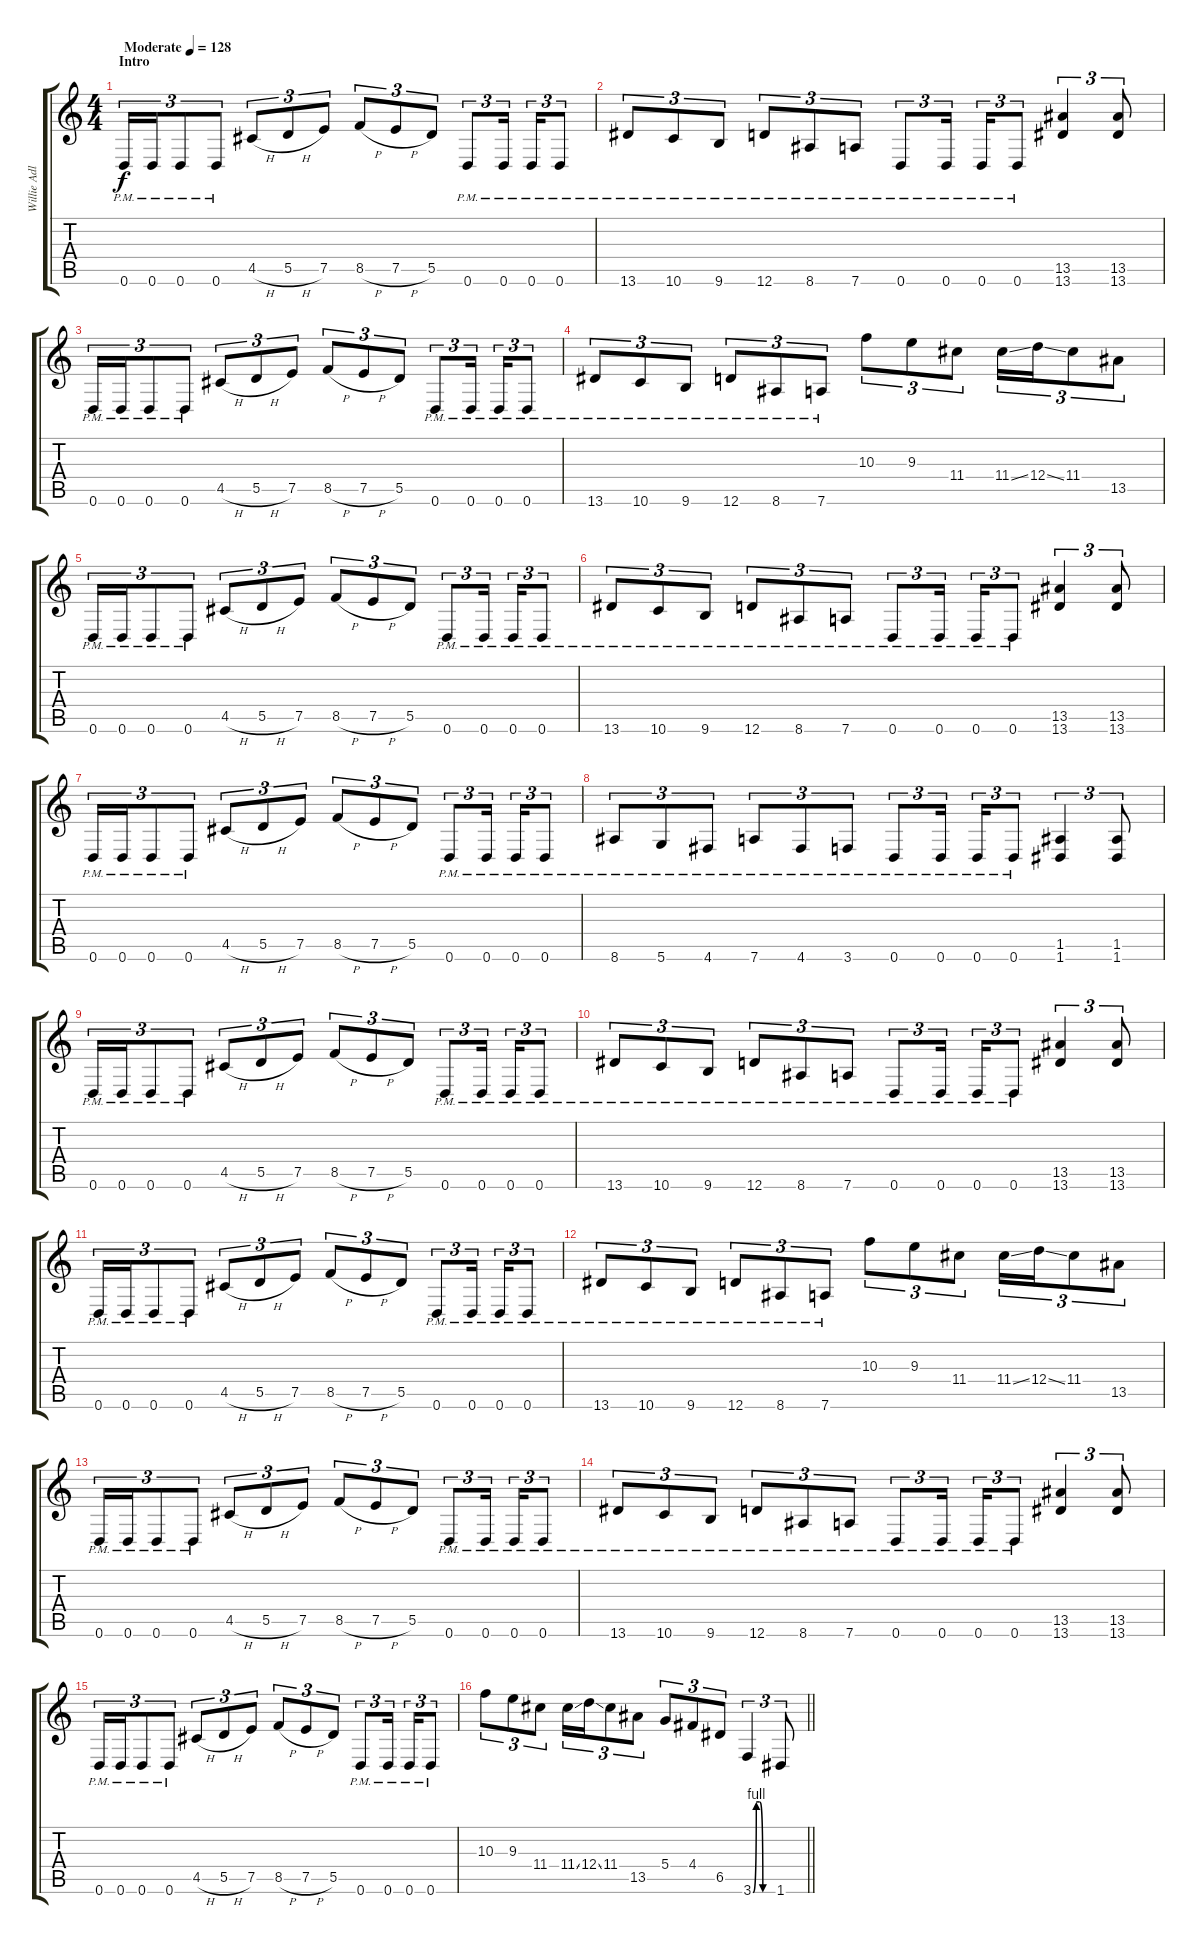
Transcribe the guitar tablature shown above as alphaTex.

\track ("Willie Adler - Rhythm" "Willie Adl") {instrument distortionguitar}
\staff {score tabs}
\tuning (E4 B3 G3 D3 A2 D2) {hide}
\ts (4 4)
\section ("" "Intro")
\tempo (128 "Moderate")
\clef g2
\ks c
0.6{pm}.16{tu (3 2) dy f instrument distortionguitar} 0.6{pm}.16{tu (3 2)} 0.6{pm}.8{tu (3 2)} 0.6{pm}.8{tu (3 2)} 4.5{h}.8{tu (3 2)} 5.5{h}.8{tu (3 2)} 7.5.8{tu (3 2)} 8.5{h}.8{tu (3 2)} 7.5{h}.8{tu (3 2)} 5.5.8{tu (3 2)} 0.6{pm}.8{tu (3 2)} 0.6{pm}.16{tu (3 2) beam splitsecondary} 0.6{pm}.16{tu (3 2)} 0.6{pm}.8{tu (3 2)} |
13.6{pm}.8{tu (3 2)} 10.6{pm}.8{tu (3 2)} 9.6{pm}.8{tu (3 2)} 12.6{pm}.8{tu (3 2)} 8.6{pm}.8{tu (3 2)} 7.6{pm}.8{tu (3 2)} 0.6{pm}.8{tu (3 2)} 0.6{pm}.16{tu (3 2) beam splitsecondary} 0.6{pm}.16{tu (3 2)} 0.6{pm}.8{tu (3 2)} (13.5 13.6).4{tu (3 2)} (13.5 13.6).8{tu (3 2)} |
0.6{pm}.16{tu (3 2)} 0.6{pm}.16{tu (3 2)} 0.6{pm}.8{tu (3 2)} 0.6{pm}.8{tu (3 2)} 4.5{h}.8{tu (3 2)} 5.5{h}.8{tu (3 2)} 7.5.8{tu (3 2)} 8.5{h}.8{tu (3 2)} 7.5{h}.8{tu (3 2)} 5.5.8{tu (3 2)} 0.6{pm}.8{tu (3 2)} 0.6{pm}.16{tu (3 2) beam splitsecondary} 0.6{pm}.16{tu (3 2)} 0.6{pm}.8{tu (3 2)} |
13.6{pm}.8{tu (3 2)} 10.6{pm}.8{tu (3 2)} 9.6{pm}.8{tu (3 2)} 12.6{pm}.8{tu (3 2)} 8.6{pm}.8{tu (3 2)} 7.6{pm}.8{tu (3 2)} 10.3.8{tu (3 2)} 9.3.8{tu (3 2)} 11.4.8{tu (3 2)} 11.4{ss}.16{tu (3 2)} 12.4{ss}.16{tu (3 2)} 11.4.8{tu (3 2)} 13.5.8{tu (3 2)} |
0.6{pm}.16{tu (3 2)} 0.6{pm}.16{tu (3 2)} 0.6{pm}.8{tu (3 2)} 0.6{pm}.8{tu (3 2)} 4.5{h}.8{tu (3 2)} 5.5{h}.8{tu (3 2)} 7.5.8{tu (3 2)} 8.5{h}.8{tu (3 2)} 7.5{h}.8{tu (3 2)} 5.5.8{tu (3 2)} 0.6{pm}.8{tu (3 2)} 0.6{pm}.16{tu (3 2) beam splitsecondary} 0.6{pm}.16{tu (3 2)} 0.6{pm}.8{tu (3 2)} |
13.6{pm}.8{tu (3 2)} 10.6{pm}.8{tu (3 2)} 9.6{pm}.8{tu (3 2)} 12.6{pm}.8{tu (3 2)} 8.6{pm}.8{tu (3 2)} 7.6{pm}.8{tu (3 2)} 0.6{pm}.8{tu (3 2)} 0.6{pm}.16{tu (3 2) beam splitsecondary} 0.6{pm}.16{tu (3 2)} 0.6{pm}.8{tu (3 2)} (13.5 13.6).4{tu (3 2)} (13.5 13.6).8{tu (3 2)} |
0.6{pm}.16{tu (3 2)} 0.6{pm}.16{tu (3 2)} 0.6{pm}.8{tu (3 2)} 0.6{pm}.8{tu (3 2)} 4.5{h}.8{tu (3 2)} 5.5{h}.8{tu (3 2)} 7.5.8{tu (3 2)} 8.5{h}.8{tu (3 2)} 7.5{h}.8{tu (3 2)} 5.5.8{tu (3 2)} 0.6{pm}.8{tu (3 2)} 0.6{pm}.16{tu (3 2) beam splitsecondary} 0.6{pm}.16{tu (3 2)} 0.6{pm}.8{tu (3 2)} |
8.6{pm}.8{tu (3 2)} 5.6{pm}.8{tu (3 2)} 4.6{pm}.8{tu (3 2)} 7.6{pm}.8{tu (3 2)} 4.6{pm}.8{tu (3 2)} 3.6{pm}.8{tu (3 2)} 0.6{pm}.8{tu (3 2)} 0.6{pm}.16{tu (3 2) beam splitsecondary} 0.6{pm}.16{tu (3 2)} 0.6{pm}.8{tu (3 2)} (1.5 1.6).4{tu (3 2)} (1.5 1.6).8{tu (3 2)} |
0.6{pm}.16{tu (3 2)} 0.6{pm}.16{tu (3 2)} 0.6{pm}.8{tu (3 2)} 0.6{pm}.8{tu (3 2)} 4.5{h}.8{tu (3 2)} 5.5{h}.8{tu (3 2)} 7.5.8{tu (3 2)} 8.5{h}.8{tu (3 2)} 7.5{h}.8{tu (3 2)} 5.5.8{tu (3 2)} 0.6{pm}.8{tu (3 2)} 0.6{pm}.16{tu (3 2) beam splitsecondary} 0.6{pm}.16{tu (3 2)} 0.6{pm}.8{tu (3 2)} |
13.6{pm}.8{tu (3 2)} 10.6{pm}.8{tu (3 2)} 9.6{pm}.8{tu (3 2)} 12.6{pm}.8{tu (3 2)} 8.6{pm}.8{tu (3 2)} 7.6{pm}.8{tu (3 2)} 0.6{pm}.8{tu (3 2)} 0.6{pm}.16{tu (3 2) beam splitsecondary} 0.6{pm}.16{tu (3 2)} 0.6{pm}.8{tu (3 2)} (13.5 13.6).4{tu (3 2)} (13.5 13.6).8{tu (3 2)} |
0.6{pm}.16{tu (3 2)} 0.6{pm}.16{tu (3 2)} 0.6{pm}.8{tu (3 2)} 0.6{pm}.8{tu (3 2)} 4.5{h}.8{tu (3 2)} 5.5{h}.8{tu (3 2)} 7.5.8{tu (3 2)} 8.5{h}.8{tu (3 2)} 7.5{h}.8{tu (3 2)} 5.5.8{tu (3 2)} 0.6{pm}.8{tu (3 2)} 0.6{pm}.16{tu (3 2) beam splitsecondary} 0.6{pm}.16{tu (3 2)} 0.6{pm}.8{tu (3 2)} |
13.6{pm}.8{tu (3 2)} 10.6{pm}.8{tu (3 2)} 9.6{pm}.8{tu (3 2)} 12.6{pm}.8{tu (3 2)} 8.6{pm}.8{tu (3 2)} 7.6{pm}.8{tu (3 2)} 10.3.8{tu (3 2)} 9.3.8{tu (3 2)} 11.4.8{tu (3 2)} 11.4{ss}.16{tu (3 2)} 12.4{ss}.16{tu (3 2)} 11.4.8{tu (3 2)} 13.5.8{tu (3 2)} |
0.6{pm}.16{tu (3 2)} 0.6{pm}.16{tu (3 2)} 0.6{pm}.8{tu (3 2)} 0.6{pm}.8{tu (3 2)} 4.5{h}.8{tu (3 2)} 5.5{h}.8{tu (3 2)} 7.5.8{tu (3 2)} 8.5{h}.8{tu (3 2)} 7.5{h}.8{tu (3 2)} 5.5.8{tu (3 2)} 0.6{pm}.8{tu (3 2)} 0.6{pm}.16{tu (3 2) beam splitsecondary} 0.6{pm}.16{tu (3 2)} 0.6{pm}.8{tu (3 2)} |
13.6{pm}.8{tu (3 2)} 10.6{pm}.8{tu (3 2)} 9.6{pm}.8{tu (3 2)} 12.6{pm}.8{tu (3 2)} 8.6{pm}.8{tu (3 2)} 7.6{pm}.8{tu (3 2)} 0.6{pm}.8{tu (3 2)} 0.6{pm}.16{tu (3 2) beam splitsecondary} 0.6{pm}.16{tu (3 2)} 0.6{pm}.8{tu (3 2)} (13.5 13.6).4{tu (3 2)} (13.5 13.6).8{tu (3 2)} |
0.6{pm}.16{tu (3 2)} 0.6{pm}.16{tu (3 2)} 0.6{pm}.8{tu (3 2)} 0.6{pm}.8{tu (3 2)} 4.5{h}.8{tu (3 2)} 5.5{h}.8{tu (3 2)} 7.5.8{tu (3 2)} 8.5{h}.8{tu (3 2)} 7.5{h}.8{tu (3 2)} 5.5.8{tu (3 2)} 0.6{pm}.8{tu (3 2)} 0.6{pm}.16{tu (3 2) beam splitsecondary} 0.6{pm}.16{tu (3 2)} 0.6{pm}.8{tu (3 2)} |
\barLineRight lightlight
10.3.8{tu (3 2)} 9.3.8{tu (3 2)} 11.4.8{tu (3 2)} 11.4{ss}.16{tu (3 2)} 12.4{ss}.16{tu (3 2)} 11.4.8{tu (3 2)} 13.5.8{tu (3 2)} 5.4.8{tu (3 2)} 4.4.8{tu (3 2)} 6.5.8{tu (3 2)} 3.6{be (custom 0 0 10 4 20 4 30 0 60 0)}.4{tu (3 2)} 1.6.8{tu (3 2)}
